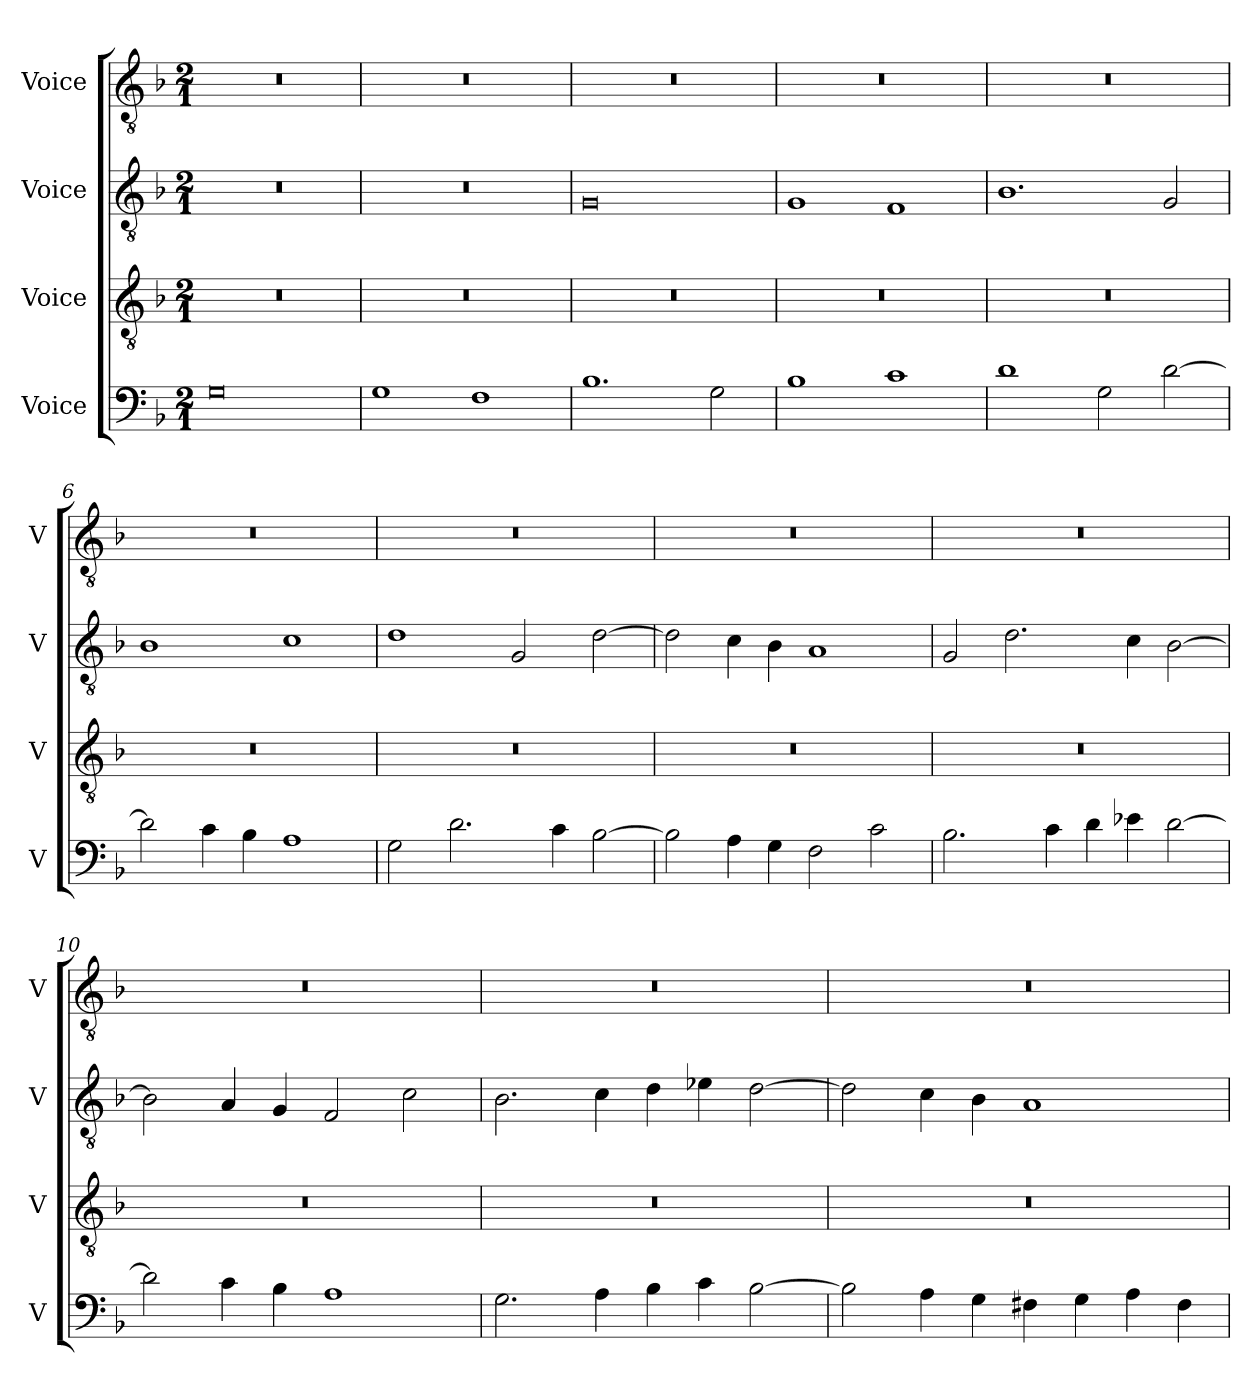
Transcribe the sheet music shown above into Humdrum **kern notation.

**kern	**kern	**kern	**kern
*part4	*part3	*part2	*part1
*staff4	*staff3	*staff2	*staff1
*I"Voice	*I"Voice	*I"Voice	*I"Voice
*I'V	*I'V	*I'V	*I'V
*clefF4	*clefGv2	*clefGv2	*clefGv2
*k[b-]	*k[b-]	*k[b-]	*k[b-]
*M2/1	*M2/1	*M2/1	*M2/1
=1	=1	=1	=1
0G	0r	0r	0r
=2	=2	=2	=2
1G	0r	0r	0r
1F	.	.	.
=3	=3	=3	=3
1.B-	0r	0G	0r
2G\	.	.	.
=4	=4	=4	=4
1B-	0r	1G	0r
1c	.	1F	.
=5	=5	=5	=5
1d	0r	1.B-	0r
2G\	.	.	.
[2d\	.	2G/	.
!!LO:LB:g=z
=6	=6	=6	=6
2d\]	0r	1B-	0r
4c\	.	.	.
4B-\	.	.	.
1A	.	1c	.
=7	=7	=7	=7
2G\	0r	1d	0r
2.d\	.	.	.
.	.	2G/	.
4c\	.	.	.
[2B-\	.	[2d\	.
=8	=8	=8	=8
2B-\]	0r	2d\]	0r
4A\	.	4c\	.
4G\	.	4B-\	.
2F\	.	1A	.
2c\	.	.	.
=9	=9	=9	=9
2.B-\	0r	2G/	0r
.	.	2.d\	.
4c\	.	.	.
4d\	.	.	.
4e-X\	.	4c\	.
[2d\	.	[2B-\	.
!!LO:LB:g=z
=10	=10	=10	=10
2d\]	0r	2B-\]	0r
4c\	.	4A/	.
4B-\	.	4G/	.
1A	.	2F/	.
.	.	2c\	.
=11	=11	=11	=11
2.G\	0r	2.B-\	0r
4A\	.	4c\	.
4B-\	.	4d\	.
4c\	.	4e-X\	.
[2B-\	.	[2d\	.
=12	=12	=12	=12
2B-\]	0r	2d\]	0r
4A\	.	4c\	.
4G\	.	4B-\	.
4F#X\	.	1A	.
4G\	.	.	.
4A\	.	.	.
4F#\	.	.	.
=	=	=	=
*-	*-	*-	*-
